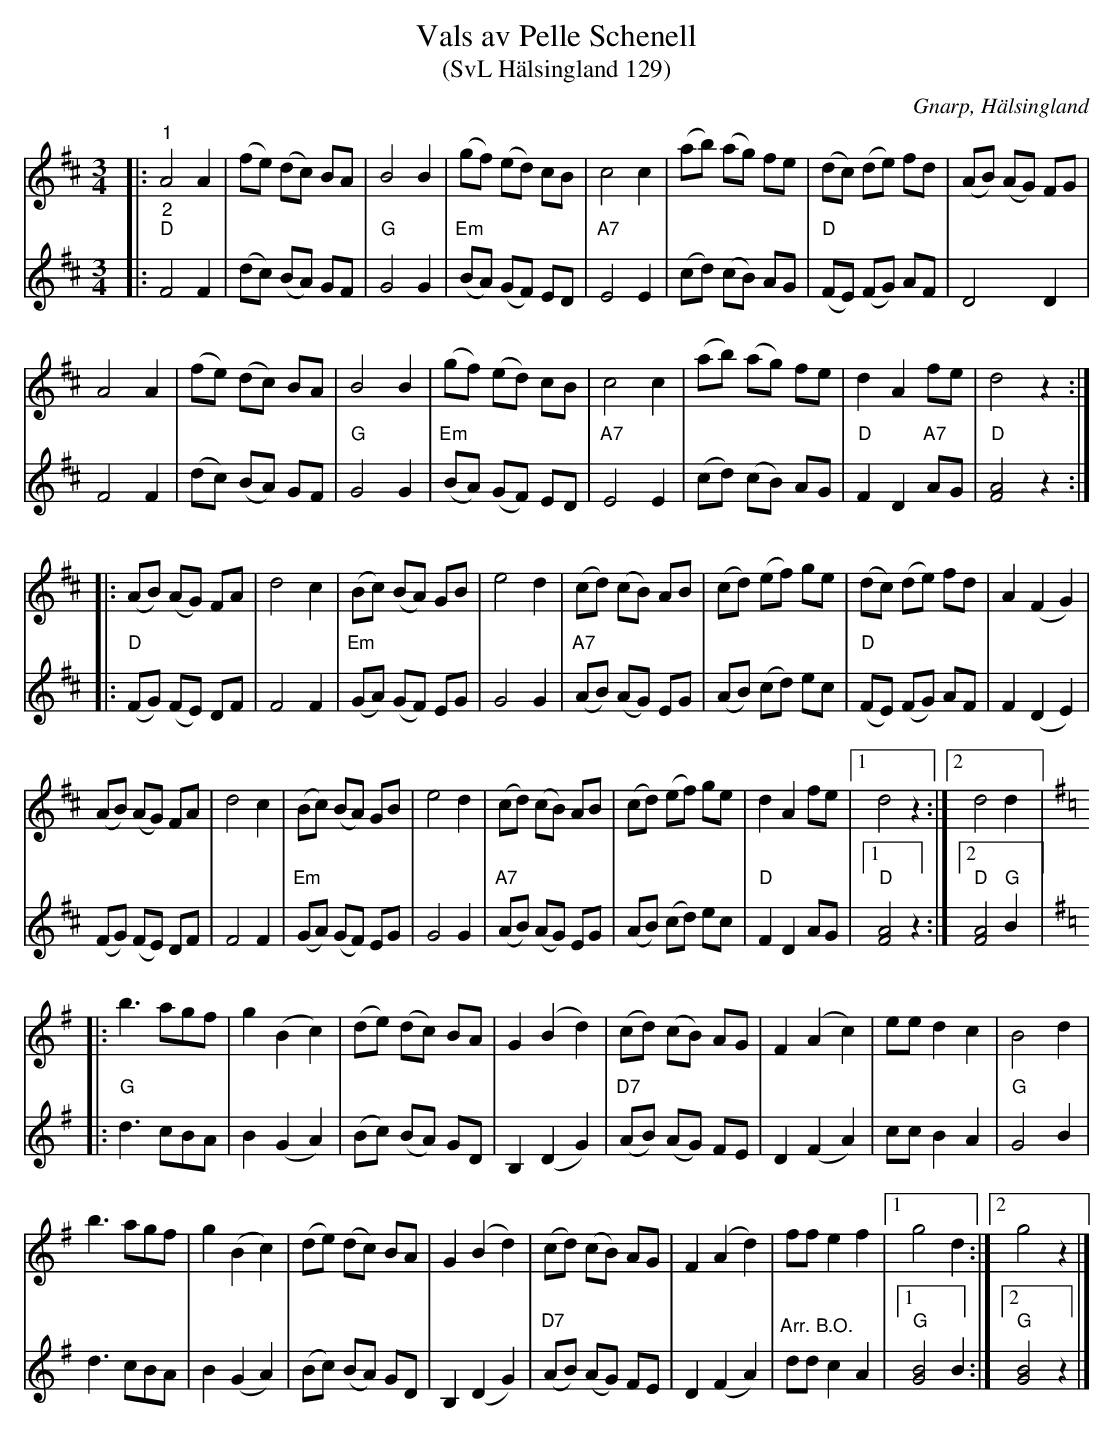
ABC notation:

X:1
T:Vals av Pelle Schenell
T:(SvL Hälsingland 129)
O:Gnarp, Hälsingland
L:1/8
M:3/4
K:D
V:1
|:"^1" A4 A2 | (fe) (dc) BA | B4 B2 | (gf) (ed) cB | c4 c2 | (ab) (ag) fe | (dc) (de) fd | (AB) (AG) FG |
A4 A2 | (fe) (dc) BA | B4 B2 | (gf) (ed) cB | c4 c2 | (ab) (ag) fe | d2 A2 fe | d4 z2 ::
(AB) (AG) FA | d4 c2 | (Bc) (BA) GB | e4 d2 | (cd) (cB) AB | (cd) (ef) ge | (dc) (de) fd | A2 (F2 G2) |
(AB) (AG) FA | d4 c2 | (Bc) (BA) GB | e4 d2 | (cd) (cB) AB | (cd) (ef) ge | d2 A2 fe |1 d4 z2 :|2 d4 d2 |:
[K:G] b3 agf | g2 (B2 c2) | (de) (dc) BA | G2 (B2 d2) | (cd) (cB) AG | F2 (A2 c2) | ee d2 c2 | B4 d2 |
b3 agf | g2 (B2 c2) | (de) (dc) BA | G2 (B2 d2) | (cd) (cB) AG | F2 (A2 d2) | ff e2 f2 |1 g4 d2 :|2 g4 z2 |]
V:2
|:"^2""D" F4 F2 | (dc) (BA) GF |"G" G4 G2 |"Em" (BA) (GF) ED |"A7" E4 E2 | (cd) (cB) AG | "D" (FE) (FG) AF |
D4 D2 | F4 F2 | (dc) (BA) GF |"G" G4 G2 |"Em" (BA) (GF) ED |"A7" E4 E2 | (cd) (cB) AG |"D" F2 D2"A7" AG |"D" [FA]4 z2 ::
"D" (FG) (FE) DF | F4 F2 |"Em" (GA) (GF) EG | G4 G2 |"A7" (AB) (AG) EG | (AB) (cd) ec |"D" (FE) (FG) AF | F2 (D2 E2) |
(FG) (FE) DF | F4 F2 | "Em" (GA) (GF) EG | G4 G2 |"A7" (AB) (AG) EG | (AB) (cd) ec |"D" F2 D2 AG |1"D" [FA]4 z2 :|2 "D" [FA]4"G" B2 |:
[K:G]"G" d3 cBA | B2 (G2 A2) | (Bc) (BA) GD | B,2 (D2 G2) | "D7" (AB) (AG) FE | D2 (F2 A2) | cc B2 A2 |"G" G4 B2 | d3 cBA |
B2 (G2 A2) | (Bc) (BA) GD | B,2 (D2 G2) |"D7" (AB) (AG) FE | D2 (F2 A2) | "^Arr. B.O." dd c2 A2 |1 "G" [GB]4 B2 :|2 "G" [GB]4 z2 |]
